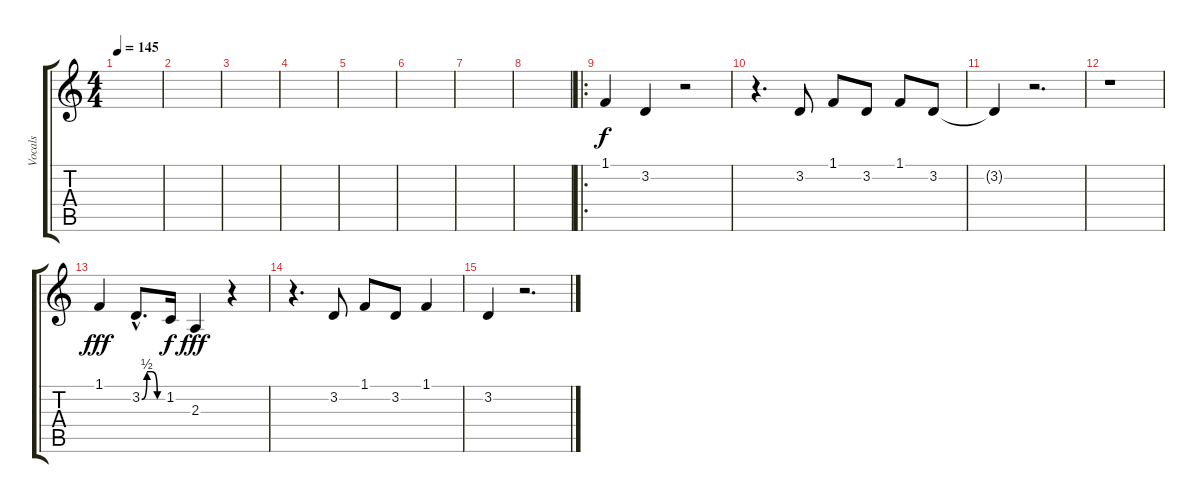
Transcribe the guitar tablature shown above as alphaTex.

\track ("Vocals" "Vocals") {instrument lead2sawtooth}
\staff {score tabs}
\tuning (E4 B3 G3 D3 A2 E2) {hide}
\ts (4 4)
\tempo 145
\clef g2
\ks c
|
|
|
|
|
|
|
|
\ro
1.1.4 3.2.4 r.2 |
r.4{d} 3.2.8 1.1.8 3.2.8 1.1.8 3.2.8 |
3.2{t}.4{dy f} r.2{d} |
r.1 |
1.1.4{dy fff} 3.2{be (custom 0 0 15 2 30 2 45 0 60 0) hac}.8{d} 1.2.16{dy f} 2.3.4{dy fff} r.4 |
r.4{d} 3.2.8 1.1.8 3.2.8 1.1.4 |
3.2.4 r.2{d}
